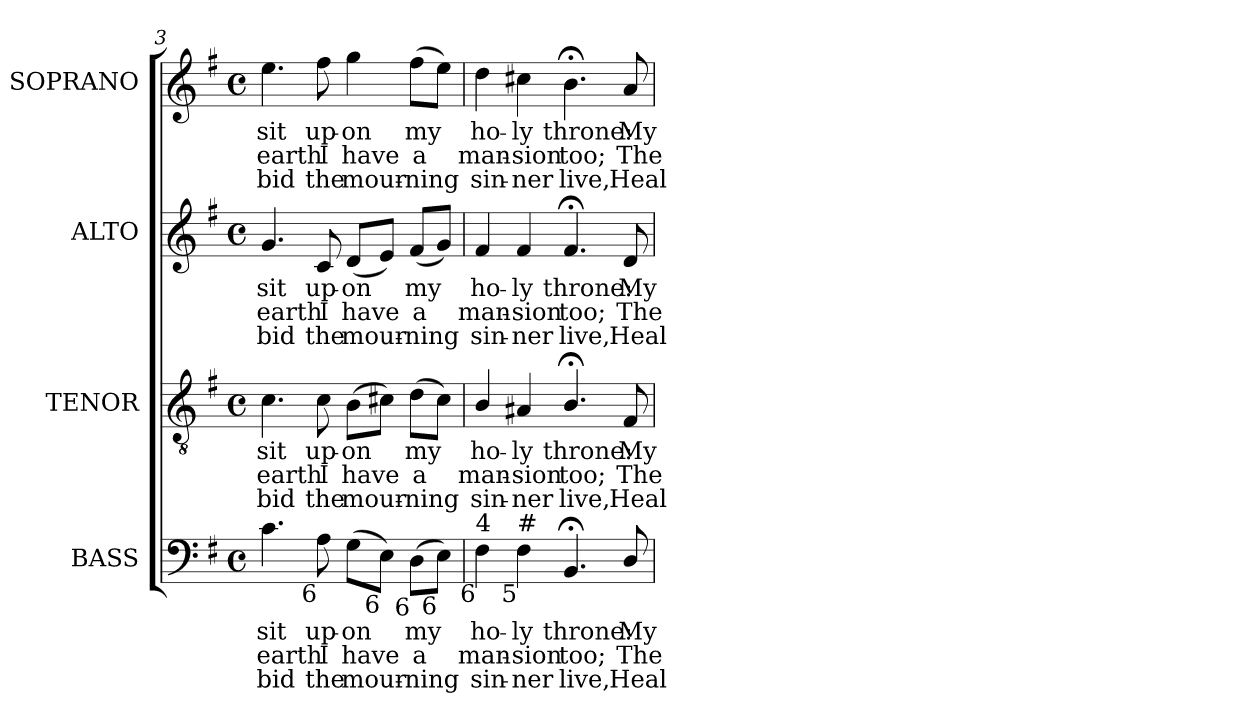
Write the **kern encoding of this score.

**kern	**text	**text	**text	**kern	**text	**text	**text	**kern	**text	**text	**text	**kern	**text	**text	**text
*part4	*part4	*part4	*part4	*part3	*part3	*part3	*part3	*part2	*part2	*part2	*part2	*part1	*part1	*part1	*part1
*staff4	*staff4	*staff4	*staff4	*staff3	*staff3	*staff3	*staff3	*staff2	*staff2	*staff2	*staff2	*staff1	*staff1	*staff1	*staff1
*I"BASS	*	*	*	*I"TENOR	*	*	*	*I"ALTO	*	*	*	*I"SOPRANO	*	*	*
*I'B.	*	*	*	*I'T.	*	*	*	*I'A.	*	*	*	*I'S.	*	*	*
*clefF4	*	*	*	*clefGv2	*	*	*	*clefG2	*	*	*	*clefG2	*	*	*
*	*	*	*	*ITrd7c12	*	*	*	*	*	*	*	*	*	*	*
*k[f#]	*	*	*	*k[f#]	*	*	*	*k[f#]	*	*	*	*k[f#]	*	*	*
*G:	*	*	*	*G:	*	*	*	*G:	*	*	*	*G:	*	*	*
*M4/4	*	*	*	*M4/4	*	*	*	*M4/4	*	*	*	*M4/4	*	*	*
*met(c)	*	*	*	*met(c)	*	*	*	*met(c)	*	*	*	*met(c)	*	*	*
=3	=3	=3	=3	=3	=3	=3	=3	=3	=3	=3	=3	=3	=3	=3	=3
!	!LO:LY:b:color=#000000	!LO:LY:b:color=#000000	!LO:LY:b:color=#000000	!	!	!	!	!	!	!	!	!	!	!	!
!	!	!	!	!	!LO:LY:b:color=#000000	!LO:LY:b:color=#000000	!LO:LY:b:color=#000000	!	!	!	!	!	!	!	!
!	!	!	!	!	!	!	!	!	!LO:LY:b:color=#000000	!LO:LY:b:color=#000000	!LO:LY:b:color=#000000	!	!	!	!
!	!	!	!	!	!	!	!	!	!	!	!	!	!LO:LY:b:color=#000000	!LO:LY:b:color=#000000	!LO:LY:b:color=#000000
4.ci\	sit	earth	bid	4.Ci\	sit	earth	bid	4.gi/	sit	earth	bid	4.eei\	sit	earth	bid
!	!LO:LY:b:color=#000000	!LO:LY:b:color=#000000	!LO:LY:b:color=#000000	!	!	!	!	!	!	!	!	!	!	!	!
!	!	!	!	!	!LO:LY:b:color=#000000	!LO:LY:b:color=#000000	!LO:LY:b:color=#000000	!	!	!	!	!	!	!	!
!	!	!	!	!	!	!	!	!	!LO:LY:b:color=#000000	!LO:LY:b:color=#000000	!LO:LY:b:color=#000000	!	!	!	!
!LO:TX:b:rj:t=6	!	!	!	!	!	!	!	!	!	!	!	!	!	!	!
!	!	!	!	!	!	!	!	!	!	!	!	!	!LO:LY:b:color=#000000	!LO:LY:b:color=#000000	!LO:LY:b:color=#000000
8Ai\	up-	I	the	8Ci\	up-	I	the	8ci/	up-	I	the	8ff#i\	up-	I	the
!	!LO:LY:b:color=#000000	!LO:LY:b:color=#000000	!LO:LY:b:color=#000000	!	!	!	!	!	!	!	!	!	!	!	!
!	!	!	!	!	!LO:LY:b:color=#000000	!LO:LY:b:color=#000000	!LO:LY:b:color=#000000	!	!	!	!	!	!	!	!
!	!	!	!	!	!	!	!	!	!LO:LY:b:color=#000000	!LO:LY:b:color=#000000	!LO:LY:b:color=#000000	!	!	!	!
!	!	!	!	!	!	!	!	!	!	!	!	!	!LO:LY:b:color=#000000	!LO:LY:b:color=#000000	!LO:LY:b:color=#000000
(8Gi\L	-on	have	mour-	(8BBi\L	-on	have	mour-	(8di/L	-on	have	mour-	4ggi\	-on	have	mour-
!LO:TX:b:rj:t=6	!	!	!	!	!	!	!	!	!	!	!	!	!	!	!
8Ei\J)	.	.	.	8C#Xi\J)	.	.	.	8ei/J)	.	.	.	.	.	.	.
!	!LO:LY:b:color=#000000	!LO:LY:b:color=#000000	!LO:LY:b:color=#000000	!	!	!	!	!	!	!	!	!	!	!	!
!	!	!	!	!	!LO:LY:b:color=#000000	!LO:LY:b:color=#000000	!LO:LY:b:color=#000000	!	!	!	!	!	!	!	!
!	!	!	!	!	!	!	!	!	!LO:LY:b:color=#000000	!LO:LY:b:color=#000000	!LO:LY:b:color=#000000	!	!	!	!
!LO:TX:b:rj:t=6	!	!	!	!	!	!	!	!	!	!	!	!	!	!	!
!	!	!	!	!	!	!	!	!	!	!	!	!	!LO:LY:b:color=#000000	!LO:LY:b:color=#000000	!LO:LY:b:color=#000000
(8Di\L	my	a	-ning	(8Di\L	my	a	-ning	(8f#i/L	my	a	-ning	(8ff#i\L	my	a	-ning
!LO:TX:b:rj:t=6	!	!	!	!	!	!	!	!	!	!	!	!	!	!	!
8Ei\J)	.	.	.	8C#i\J)	.	.	.	8gi/J)	.	.	.	8eei\J)	.	.	.
=4	=4	=4	=4	=4	=4	=4	=4	=4	=4	=4	=4	=4	=4	=4	=4
!	!LO:LY:b:color=#000000	!LO:LY:b:color=#000000	!LO:LY:b:color=#000000	!	!	!	!	!	!	!	!	!	!	!	!
!	!	!	!	!	!LO:LY:b:color=#000000	!LO:LY:b:color=#000000	!LO:LY:b:color=#000000	!	!	!	!	!	!	!	!
!	!	!	!	!	!	!	!	!	!LO:LY:b:color=#000000	!LO:LY:b:color=#000000	!LO:LY:b:color=#000000	!	!	!	!
!LO:TX:b:rj:t=6	!	!	!	!	!	!	!	!	!	!	!	!	!	!	!
!LO:TX:t=4	!	!	!	!	!	!	!	!	!	!	!	!	!	!	!
!	!	!	!	!	!	!	!	!	!	!	!	!	!LO:LY:b:color=#000000	!LO:LY:b:color=#000000	!LO:LY:b:color=#000000
4F#i\	ho-	man-	sin-	4BBi/	ho-	man-	sin-	4f#i/	ho-	man-	sin-	4ddi\	ho-	man-	sin-
!	!LO:LY:b:color=#000000	!LO:LY:b:color=#000000	!LO:LY:b:color=#000000	!	!	!	!	!	!	!	!	!	!	!	!
!	!	!	!	!	!LO:LY:b:color=#000000	!LO:LY:b:color=#000000	!LO:LY:b:color=#000000	!	!	!	!	!	!	!	!
!	!	!	!	!	!	!	!	!	!LO:LY:b:color=#000000	!LO:LY:b:color=#000000	!LO:LY:b:color=#000000	!	!	!	!
!LO:TX:b:rj:t=5	!	!	!	!	!	!	!	!	!	!	!	!	!	!	!
!LO:TX:t=#	!	!	!	!	!	!	!	!	!	!	!	!	!	!	!
!	!	!	!	!	!	!	!	!	!	!	!	!	!LO:LY:b:color=#000000	!LO:LY:b:color=#000000	!LO:LY:b:color=#000000
4F#i\	-ly	-sion	-ner	4AA#Xi/	-ly	-sion	-ner	4f#i/	-ly	-sion	-ner	4cc#Xi\	-ly	-sion	-ner
!	!LO:LY:b:color=#000000	!LO:LY:b:color=#000000	!LO:LY:b:color=#000000	!	!	!	!	!	!	!	!	!	!	!	!
!	!	!	!	!	!LO:LY:b:color=#000000	!LO:LY:b:color=#000000	!LO:LY:b:color=#000000	!	!	!	!	!	!	!	!
!	!	!	!	!	!	!	!	!	!LO:LY:b:color=#000000	!LO:LY:b:color=#000000	!LO:LY:b:color=#000000	!	!	!	!
!	!	!	!	!	!	!	!	!	!	!	!	!	!LO:LY:b:color=#000000	!LO:LY:b:color=#000000	!LO:LY:b:color=#000000
4.BB;i/	throne:	too;	live,	4.BB;i/	throne:	too;	live,	4.f#;i/	throne:	too;	live,	4.b;i\	throne:	too;	live,
!	!LO:LY:b:color=#000000	!LO:LY:b:color=#000000	!LO:LY:b:color=#000000	!	!	!	!	!	!	!	!	!	!	!	!
!	!	!	!	!	!LO:LY:b:color=#000000	!LO:LY:b:color=#000000	!LO:LY:b:color=#000000	!	!	!	!	!	!	!	!
!	!	!	!	!	!	!	!	!	!LO:LY:b:color=#000000	!LO:LY:b:color=#000000	!LO:LY:b:color=#000000	!	!	!	!
!	!	!	!	!	!	!	!	!	!	!	!	!	!LO:LY:b:color=#000000	!LO:LY:b:color=#000000	!LO:LY:b:color=#000000
8Di/	My	The	Heal	8FF#i/	My	The	Heal	8di/	My	The	Heal	8ai/	My	The	Heal
=	=	=	=	=	=	=	=	=	=	=	=	=	=	=	=
*-	*-	*-	*-	*-	*-	*-	*-	*-	*-	*-	*-	*-	*-	*-	*-
